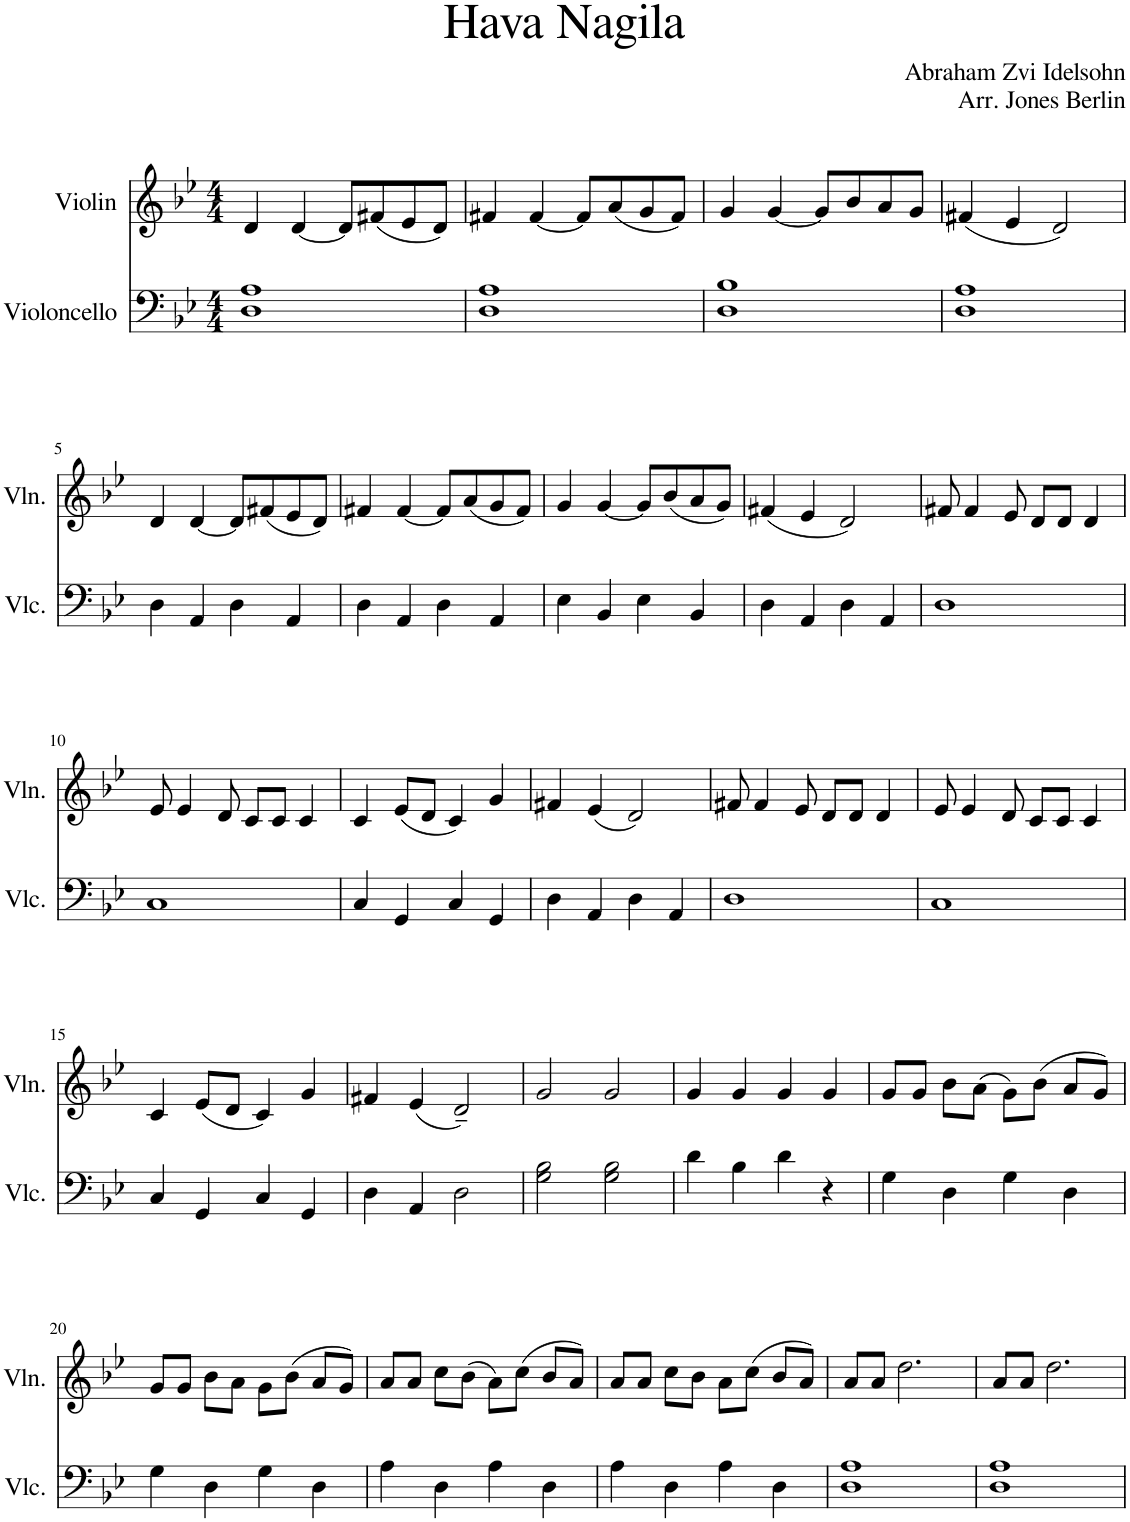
**kern	**kern
*part2	*part1
*staff2	*staff1
*I"Violoncello	*I"Violin
*I'Vlc.	*I'Vln.
*clefF4	*clefG2
*k[b-e-]	*k[b-e-]
*M4/4	*M4/4
=1	=1
1D 1A	4d/
.	[4d/
.	8d/L]
.	(8f#X/
.	8e-/
.	8d/J)
=2	=2
1D 1A	4f#X/
.	[4f#/
.	8f#/L]
.	(8a/
.	8g/
.	8f#/J)
=3	=3
1D 1B-	4g/
.	[4g/
.	8g/L]
.	8b-/
.	8a/
.	8g/J
=4	=4
1D 1A	(4f#X/
.	4e-/
.	2d/)
!!LO:LB:g=z
=5	=5
4D\	4d/
4AA/	[4d/
4D\	8d/L]
.	(8f#X/
4AA/	8e-/
.	8d/J)
=6	=6
4D\	4f#X/
4AA/	[4f#/
4D\	8f#/L]
.	(8a/
4AA/	8g/
.	8f#/J)
=7	=7
4E-\	4g/
4BB-/	[4g/
4E-\	8g/L]
.	(8b-/
4BB-/	8a/
.	8g/J)
=8	=8
4D\	(4f#X/
4AA/	4e-/
4D\	2d/)
4AA/	.
=9	=9
1D	8f#X/
.	4f#/
.	8e-/
.	8d/L
.	8d/J
.	4d/
!!LO:LB:g=z
=10	=10
1C	8e-/
.	4e-/
.	8d/
.	8c/L
.	8c/J
.	4c/
=11	=11
4C/	4c/
4GG/	(8e-/L
.	8d/J
4C/	4c/)
4GG/	4g/
=12	=12
4D\	4f#X/
4AA/	(4e-/
4D\	2d/)
4AA/	.
=13	=13
1D	8f#X/
.	4f#/
.	8e-/
.	8d/L
.	8d/J
.	4d/
=14	=14
1C	8e-/
.	4e-/
.	8d/
.	8c/L
.	8c/J
.	4c/
!!LO:LB:g=z
=15	=15
4C/	4c/
4GG/	(8e-/L
.	8d/J
4C/	4c/)
4GG/	4g/
=16	=16
4D\	4f#X/
4AA/	(4e-/
2D\	2d~/)
=17	=17
2G\ 2B-\	2g/
2G\ 2B-\	2g/
=18	=18
4d\	4g/
4B-\	4g/
4d\	4g/
4r	4g/
=19	=19
4G\	8g/L
.	8g/J
4D\	8b-\L
.	(8a\J
4G\	8g\L)
.	(8b-\J
4D\	8a/L
.	8g/J)
!!LO:LB:g=z
=20	=20
4G\	8g/L
.	8g/J
4D\	8b-\L
.	8a\J
4G\	8g\L
.	(8b-\J
4D\	8a/L
.	8g/J)
=21	=21
4A\	8a/L
.	8a/J
4D\	8cc\L
.	(8b-\J
4A\	8a\L)
.	(8cc\J
4D\	8b-/L
.	8a/J)
=22	=22
4A\	8a/L
.	8a/J
4D\	8cc\L
.	8b-\J
4A\	8a\L
.	(8cc\J
4D\	8b-/L
.	8a/J)
=23	=23
1D 1A	8a/L
.	8a/J
.	2.dd\
=24	=24
1D 1A	8a/L
.	8a/J
.	2.dd\
=	=
*-	*-
